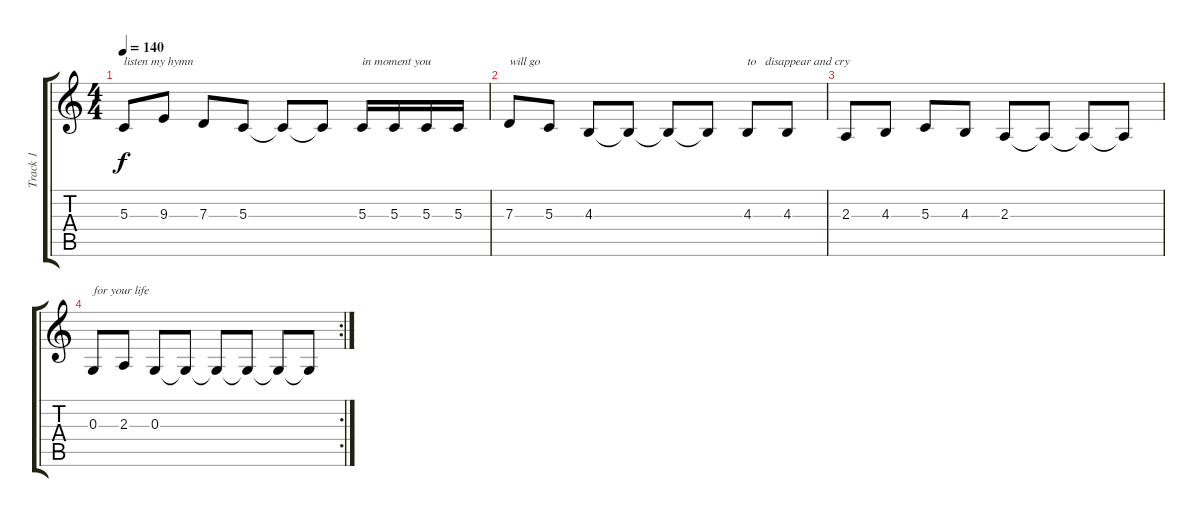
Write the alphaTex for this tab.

\track ("Track 1" "Track 1") {instrument clarinet}
\staff {score tabs}
\tuning (E4 B3 G3 D3 A2 E2) {hide}
\ts (4 4)
\tempo 140
\clef g2
\ks c
5.3.8{txt "listen my hymn" dy f} 9.3.8 7.3.8 5.3.8 5.3{t}.8 5.3{t}.8 5.3.16{txt "in moment you"} 5.3.16 5.3.16 5.3.16 |
7.3.8{txt "will go"} 5.3.8 4.3.8 4.3{t}.8 4.3{t}.8 4.3{t}.8 4.3.8{txt "to   disappear and cry"} 4.3.8 |
2.3.8 4.3.8 5.3.8 4.3.8 2.3.8 2.3{t}.8 2.3{t}.8 2.3{t}.8 |
\rc 2
0.3.8{txt "for your life"} 2.3.8 0.3.8 0.3{t}.8 0.3{t}.8 0.3{t}.8 0.3{t}.8 0.3{t}.8
